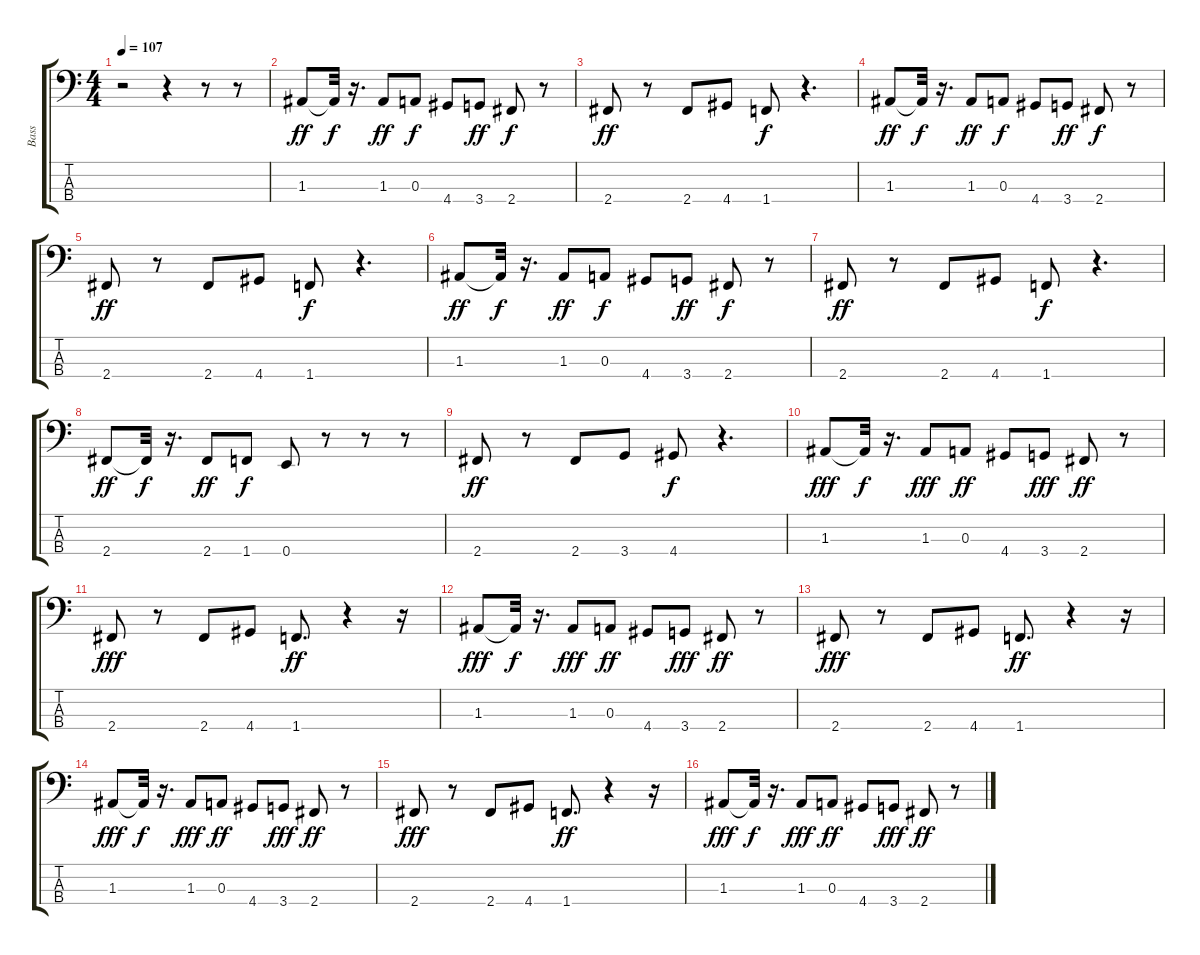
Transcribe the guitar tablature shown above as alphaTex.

\track ("Bass" "Bass") {instrument electricbassfinger}
\staff {score tabs}
\tuning (G2 D2 A1 E1) {hide}
\ts (4 4)
\tempo 107
\clef f4
\ks c
r.2{dy ff} r.4 r.8 r.8 |
1.3.8 1.3{t}.32{dy f} r.16{d} 1.3.8{dy ff} 0.3.8{dy f} 4.4.8 3.4.8{dy ff} 2.4.8{dy f} r.8 |
2.4.8{dy ff} r.8 2.4.8 4.4.8 1.4.8{dy f} r.4{d} |
1.3.8{dy ff} 1.3{t}.32{dy f} r.16{d} 1.3.8{dy ff} 0.3.8{dy f} 4.4.8 3.4.8{dy ff} 2.4.8{dy f} r.8 |
2.4.8{dy ff} r.8 2.4.8 4.4.8 1.4.8{dy f} r.4{d} |
1.3.8{dy ff} 1.3{t}.32{dy f} r.16{d} 1.3.8{dy ff} 0.3.8{dy f} 4.4.8 3.4.8{dy ff} 2.4.8{dy f} r.8 |
2.4.8{dy ff} r.8 2.4.8 4.4.8 1.4.8{dy f} r.4{d} |
2.4.8{dy ff} 2.4{t}.32{dy f} r.16{d} 2.4.8{dy ff} 1.4.8{dy f} 0.4.8 r.8 r.8 r.8 |
2.4.8{dy ff} r.8 2.4.8 3.4.8 4.4.8{dy f} r.4{d} |
1.3.8{dy fff} 1.3{t}.32{dy f} r.16{d} 1.3.8{dy fff} 0.3.8{dy ff} 4.4.8 3.4.8{dy fff} 2.4.8{dy ff} r.8 |
2.4.8{dy fff} r.8 2.4.8 4.4.8 1.4.8{d dy ff} r.4 r.16 |
1.3.8{dy fff} 1.3{t}.32{dy f} r.16{d} 1.3.8{dy fff} 0.3.8{dy ff} 4.4.8 3.4.8{dy fff} 2.4.8{dy ff} r.8 |
2.4.8{dy fff} r.8 2.4.8 4.4.8 1.4.8{d dy ff} r.4 r.16 |
1.3.8{dy fff} 1.3{t}.32{dy f} r.16{d} 1.3.8{dy fff} 0.3.8{dy ff} 4.4.8 3.4.8{dy fff} 2.4.8{dy ff} r.8 |
2.4.8{dy fff} r.8 2.4.8 4.4.8 1.4.8{d dy ff} r.4 r.16 |
1.3.8{dy fff} 1.3{t}.32{dy f} r.16{d} 1.3.8{dy fff} 0.3.8{dy ff} 4.4.8 3.4.8{dy fff} 2.4.8{dy ff} r.8
